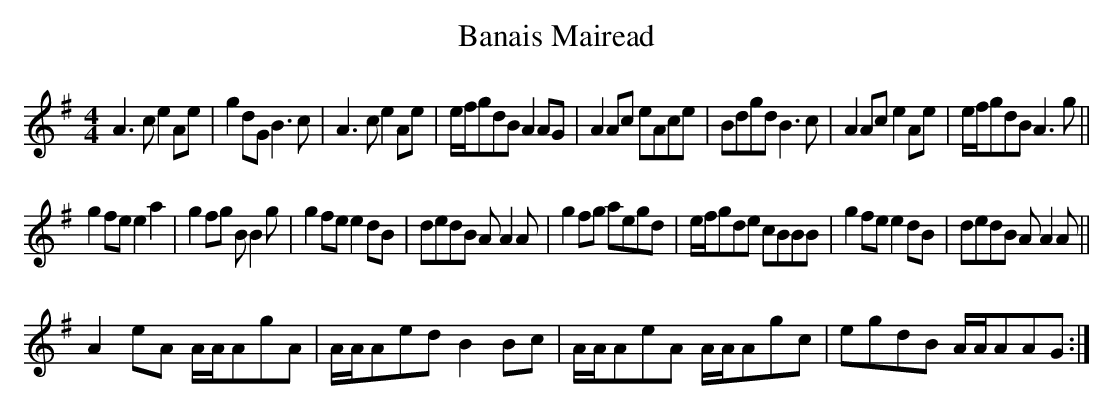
X:1
T: Banais Mairead
M: 4/4
L: 1/8
K:Ador
A3c e2Ae|g2dG B3c|A3c e2Ae|e/f/gdB A2AG|A2Ac eAce|Bdgd B3c|A2Ac e2Ae|e/f/gdB A3g||
g2fe e2a2|g2fg BB2g|g2fe e2dB|dedB AA2A|g2fg aegd|e/f/gde cBBB|g2fe e2dB|dedB AA2A||
A2eA A/A/AgA|A/A/Aed B2Bc|A/A/AeA A/A/Agc|egdB A/A/AAG:|
